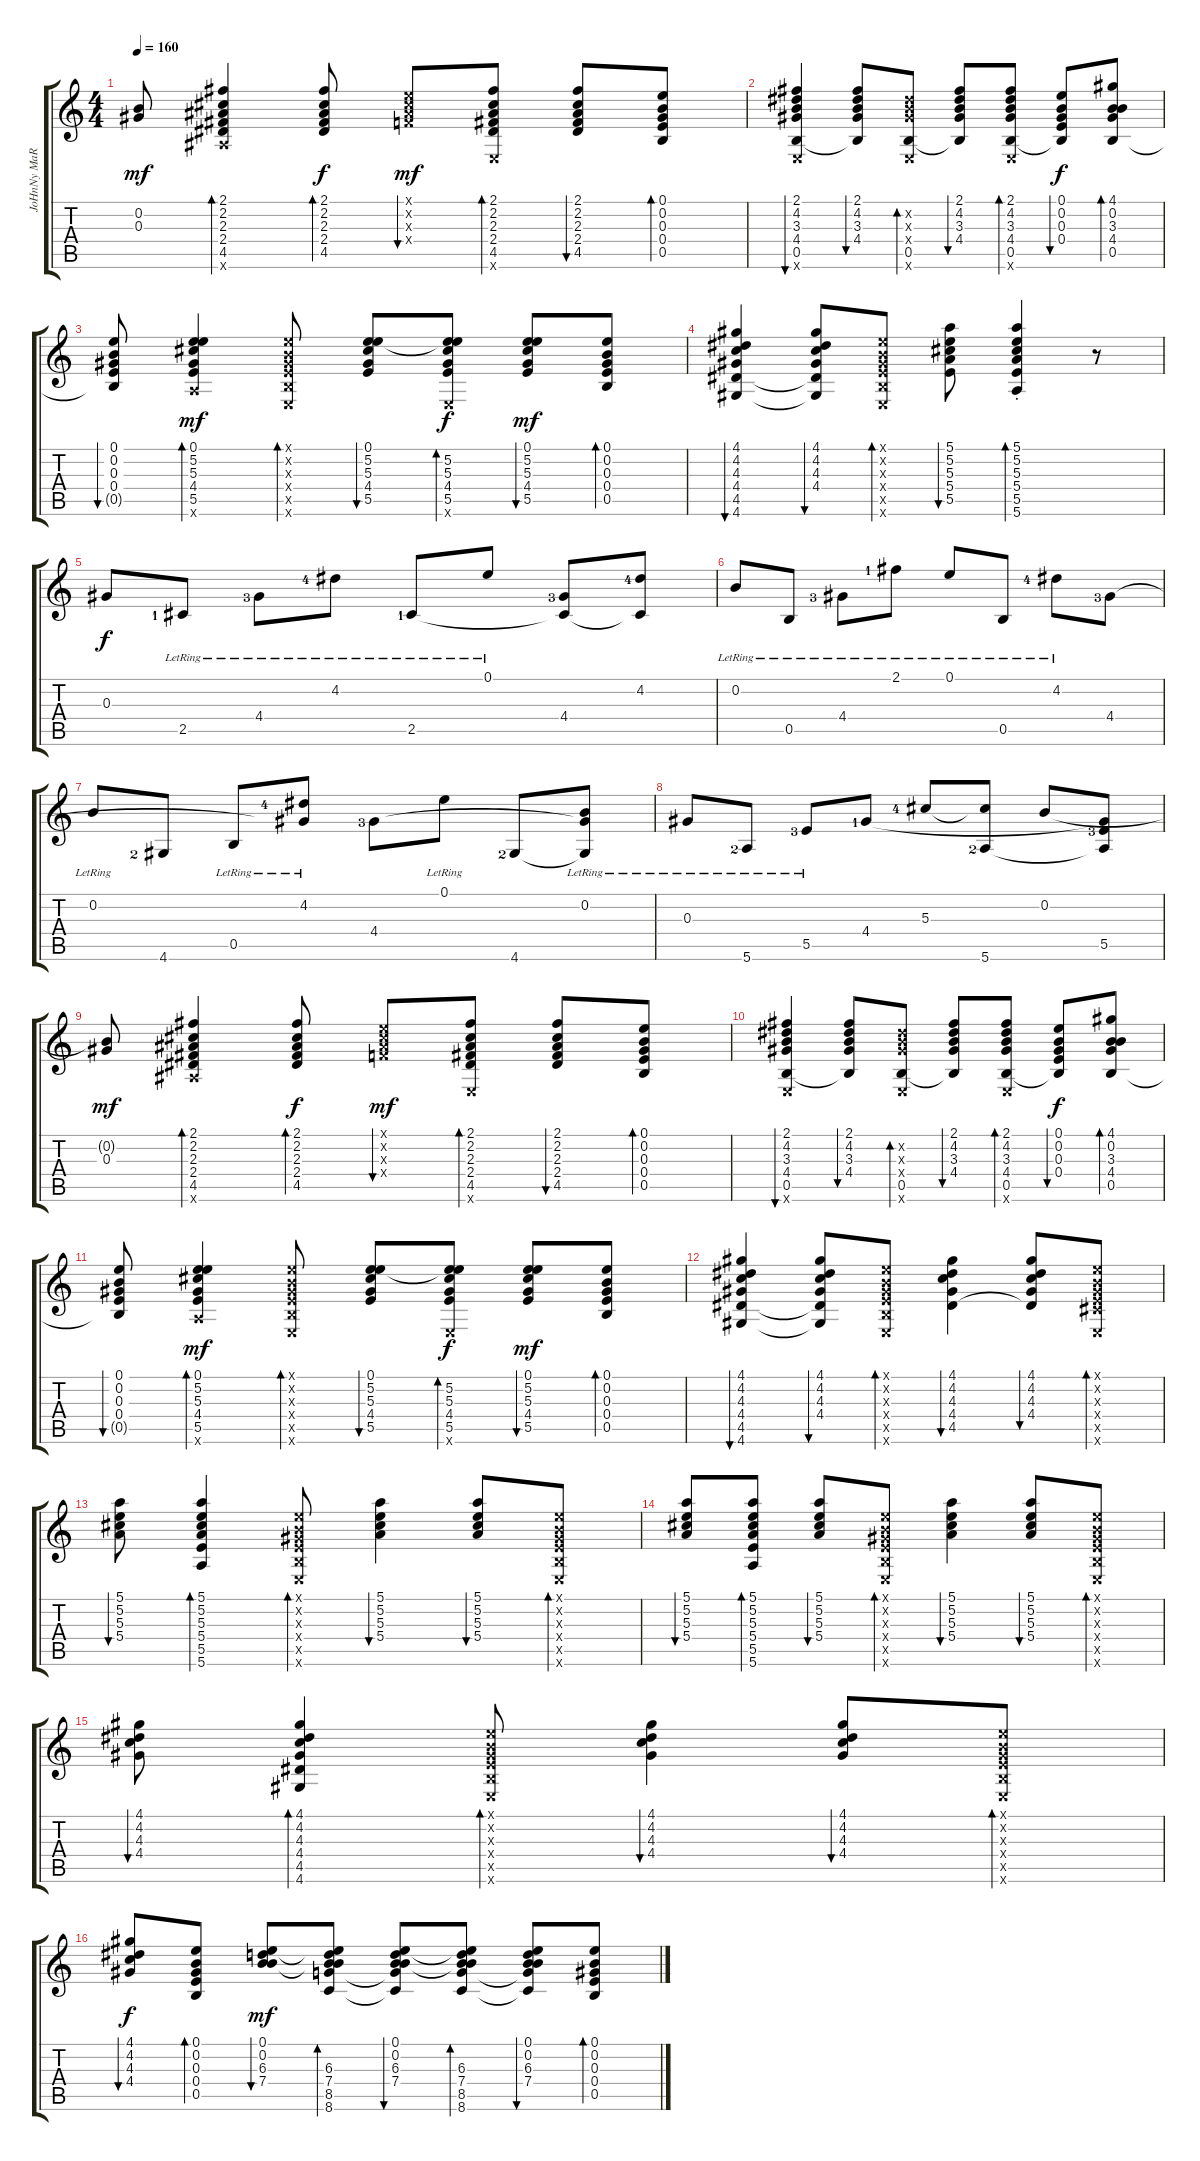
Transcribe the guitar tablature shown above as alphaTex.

\track ("JoHnNy MaRr" "JoHnNy MaR") {instrument electricguitarclean}
\staff {score tabs}
\tuning (E4 B3 Ab3 E3 B2 E2) {hide}
\ts (4 4)
\tempo 160
\clef g2
\ks c
(0.2{t} 0.3).8{dy mf} (2.1 2.2 2.3 2.4 4.5 6.6{x}).4{bd 120} (2.1 2.2 2.3 2.4 4.5).8{bd 30 dy f} (0.1{x} 2.2{x} 2.3{x} 1.4{x}).8{bu 30 dy mf} (2.1 2.2 2.3 2.4 4.5 0.6{x}).8{bd 30} (2.1 2.2 2.3 2.4 4.5).8{bu 30} (0.1 0.2 0.3 0.4 0.5).8{bd 30} |
(2.1 4.2 3.3 4.4 0.5 0.6{x}).4{bu 30} (2.1 4.2 3.3 4.4 0.5{t}).8{bu 30} (4.2{x} 3.3{x} 4.4{x} 0.5 0.6{x}).8{bd 30} (2.1 4.2 3.3 4.4 0.5{t}).8{bu 30} (2.1 4.2 3.3 4.4 0.5 0.6{x}).8{bd 30} (0.1 0.2 0.3 0.4 0.5{t}).8{bu 60 dy f volume 13} (4.1 0.2 3.3 4.4 0.5).8{bd 60 volume 16} |
(0.1 0.2 0.3 0.4 0.5{t}).8{bu 30} (0.1 5.2 5.3 4.4 5.5 5.6{x}).4{bd 30 dy mf} (0.1{x} 0.2{x} 0.3{x} 0.4{x} 0.5{x} 0.6{x}).8{bd 30} (0.1 5.2 5.3 4.4 5.5).8{bu 30} (0.1{t} 5.2 5.3 4.4 5.5 0.6{x}).8{bd 30 dy f} (0.1 5.2 5.3 4.4 5.5).8{bu 30 dy mf} (0.1 0.2 0.3 0.4 0.5).8{bd 30} |
(4.1 4.2 4.3 4.4 4.5 4.6).4{bu 30} (4.1 4.2 4.3 4.4 4.5{t} 4.6{t}).8{bu 30} (0.1{x} 0.2{x} 0.3{x} 0.4{x} 0.5{x} 0.6{x}).8{bd 30} (5.1 5.2 5.3 5.4 5.5).8{bu 30} (5.1 5.2 5.3 5.4 5.5 5.6{st}).4{bd 30} r.8 |
0.3.8{dy f} 2.5{lr lf 2}.8 4.4{lr lf 4}.8 4.2{lr lf 5}.8 2.5{lr lf 2}.8 0.1{lr}.8 (4.4{lf 4} 2.5{t}).8 (4.2{lf 5} 2.5{t}).8 |
0.2{lr}.8 0.5{lr}.8 4.4{lr lf 4}.8 2.1{lr lf 2}.8 0.1{lr}.8 0.5{lr}.8 4.2{lr lf 5}.8 4.4{lf 4}.8 |
0.2{lr}.8 4.6{lf 3}.8 0.5{lr}.8 (4.2{lr lf 5} 4.4{t}).8 4.4{lf 4}.8 0.1{lr}.8 4.6{lf 3}.8 (0.2{lr} 4.4{t} 4.6{t}).8 |
0.3{lr}.8 5.6{lr lf 3}.8 5.5{lr lf 4}.8 4.4{lf 2}.8 5.3{lf 5}.8 (5.3{t} 5.6{lf 3}).8 0.2.8 (4.4{t} 5.5{lf 4} 5.6{t}).8 |
(0.2{t} 0.3).8{dy mf} (2.1 2.2 2.3 2.4 4.5 6.6{x}).4{bd 120} (2.1 2.2 2.3 2.4 4.5).8{bd 30 dy f} (0.1{x} 2.2{x} 2.3{x} 1.4{x}).8{bu 30 dy mf} (2.1 2.2 2.3 2.4 4.5 0.6{x}).8{bd 30} (2.1 2.2 2.3 2.4 4.5).8{bu 30} (0.1 0.2 0.3 0.4 0.5).8{bd 30} |
(2.1 4.2 3.3 4.4 0.5 0.6{x}).4{bu 30} (2.1 4.2 3.3 4.4 0.5{t}).8{bu 30} (4.2{x} 3.3{x} 4.4{x} 0.5 0.6{x}).8{bd 30} (2.1 4.2 3.3 4.4 0.5{t}).8{bu 30} (2.1 4.2 3.3 4.4 0.5 0.6{x}).8{bd 30} (0.1 0.2 0.3 0.4 0.5{t}).8{bu 60 dy f volume 13} (4.1 0.2 3.3 4.4 0.5).8{bd 60 volume 16} |
(0.1 0.2 0.3 0.4 0.5{t}).8{bu 30} (0.1 5.2 5.3 4.4 5.5 5.6{x}).4{bd 30 dy mf} (0.1{x} 0.2{x} 0.3{x} 0.4{x} 0.5{x} 0.6{x}).8{bd 30} (0.1 5.2 5.3 4.4 5.5).8{bu 30} (0.1{t} 5.2 5.3 4.4 5.5 0.6{x}).8{bd 30 dy f} (0.1 5.2 5.3 4.4 5.5).8{bu 30 dy mf} (0.1 0.2 0.3 0.4 0.5).8{bd 30} |
(4.1 4.2 4.3 4.4 4.5 4.6).4{bu 60} (4.1 4.2 4.3 4.4 4.5{t} 4.6{t}).8{bu 30} (0.1{x} 0.2{x} 0.3{x} 0.4{x} 0.5{x} 0.6{x}).8{bd 30} (4.1 4.2 4.3 4.4 4.5).4{bu 30} (4.1 4.2 4.3 4.4 4.5{t}).8{bu 30} (0.1{x} 0.2{x} 0.3{x} 0.4{x} 2.5{x} 0.6{x}).8{bd 30} |
(5.1 5.2 5.3 5.4).8{bu 30} (5.1 5.2 5.3 5.4 5.5 5.6).4{bd 30} (0.1{x} 0.2{x} 0.3{x} 0.4{x} 0.5{x} 0.6{x}).8{bd 30} (5.1 5.2 5.3 5.4).4{bu 30} (5.1 5.2 5.3 5.4).8{bu 30} (0.1{x} 0.2{x} 0.3{x} 0.4{x} 0.5{x} 0.6{x}).8{bd 30} |
(5.1 5.2 5.3 5.4).8{bu 30} (5.1 5.2 5.3 5.4 5.5 5.6).8{bd 30} (5.1 5.2 5.3 5.4).8{bu 30} (0.1{x} 0.2{x} 0.3{x} 0.4{x} 0.5{x} 0.6{x}).8{bd 30} (5.1 5.2 5.3 5.4).4{bu 30} (5.1 5.2 5.3 5.4).8{bu 30} (0.1{x} 0.2{x} 0.3{x} 0.4{x} 0.5{x} 0.6{x}).8{bd 30} |
(4.1 4.2 4.3 4.4).8{bu 30} (4.1 4.2 4.3 4.4 4.5 4.6).4{bd 30} (0.1{x} 0.2{x} 0.3{x} 0.4{x} 0.5{x} 0.6{x}).8{bd 30} (4.1 4.2 4.3 4.4).4{bu 30} (4.1 4.2 4.3 4.4).8{bu 30} (0.1{x} 0.2{x} 0.3{x} 0.4{x} 0.5{x} 0.6{x}).8{bd 30} |
(4.1 4.2 4.3 4.4).8{bu 60 dy f} (0.1 0.2 0.3 0.4 0.5).8{bd 60} (0.1 0.2 6.3 7.4).8{bu 30 dy mf} (0.1{t} 0.2{t} 6.3 7.4 8.5 8.6).8{bd 30} (0.1 0.2 6.3 7.4 8.5{t} 8.6{t}).8{bu 30} (0.1{t} 0.2{t} 6.3 7.4 8.5 8.6).8{bd 30} (0.1 0.2 6.3 7.4 8.5{t} 8.6{t}).8{bu 30} (0.1 0.2 0.3 0.4 0.5).8{bd 30}
